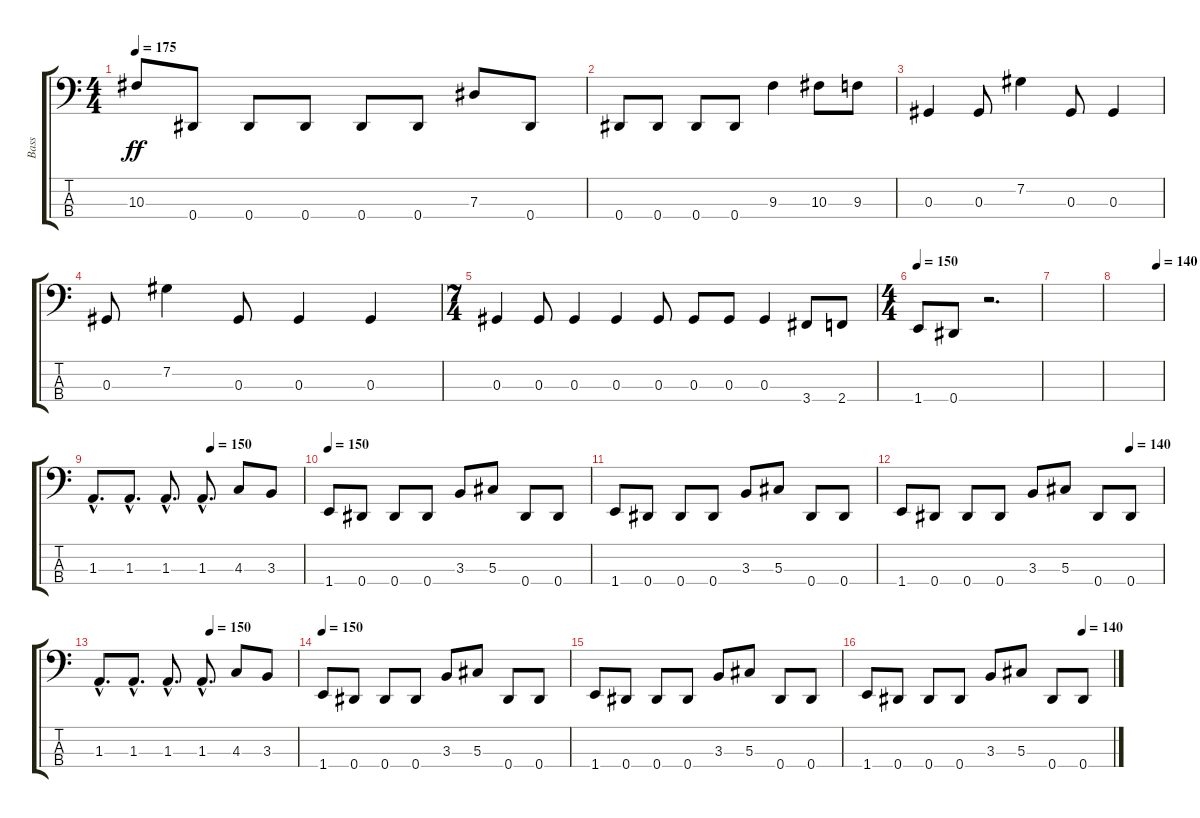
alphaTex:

\track ("Bass" "Bass") {instrument electricbasspick}
\staff {score tabs}
\tuning (Gb2 Db2 Ab1 Eb1) {hide}
\ts (4 4)
\tempo 175
\clef f4
\ks c
10.3.8{dy ff} 0.4.8 0.4.8 0.4.8 0.4.8 0.4.8 7.3.8 0.4.8 |
0.4.8 0.4.8 0.4.8 0.4.8 9.3.4 10.3.8 9.3.8 |
0.3.4 0.3.8 7.2.4 0.3.8 0.3.4 |
0.3.8 7.2.4 0.3.8 0.3.4 0.3.4 |
\ts (7 4)
0.3.4 0.3.8 0.3.4 0.3.4 0.3.8 0.3.8 0.3.8 0.3.4 3.4.8 2.4.8 |
\ts (4 4)
\tempo 150
1.4.8 0.4.8 r.2{d} |
|
\tempo (140 0.875)
|
\tempo (150 0.5625)
1.3{hac}.8{d} 1.3{hac}.8{d} 1.3{hac}.8{d} 1.3{hac}.8{d} 4.3.8 3.3.8 |
\tempo 150
1.4.8 0.4.8 0.4.8 0.4.8 3.3.8 5.3.8 0.4.8 0.4.8 |
1.4.8 0.4.8 0.4.8 0.4.8 3.3.8 5.3.8 0.4.8 0.4.8 |
\tempo (140 0.875)
1.4.8 0.4.8 0.4.8 0.4.8 3.3.8 5.3.8 0.4.8 0.4.8 |
\tempo (150 0.5625)
1.3{hac}.8{d} 1.3{hac}.8{d} 1.3{hac}.8{d} 1.3{hac}.8{d} 4.3.8 3.3.8 |
\tempo 150
1.4.8 0.4.8 0.4.8 0.4.8 3.3.8 5.3.8 0.4.8 0.4.8 |
1.4.8 0.4.8 0.4.8 0.4.8 3.3.8 5.3.8 0.4.8 0.4.8 |
\tempo (140 0.875)
1.4.8 0.4.8 0.4.8 0.4.8 3.3.8 5.3.8 0.4.8 0.4.8
